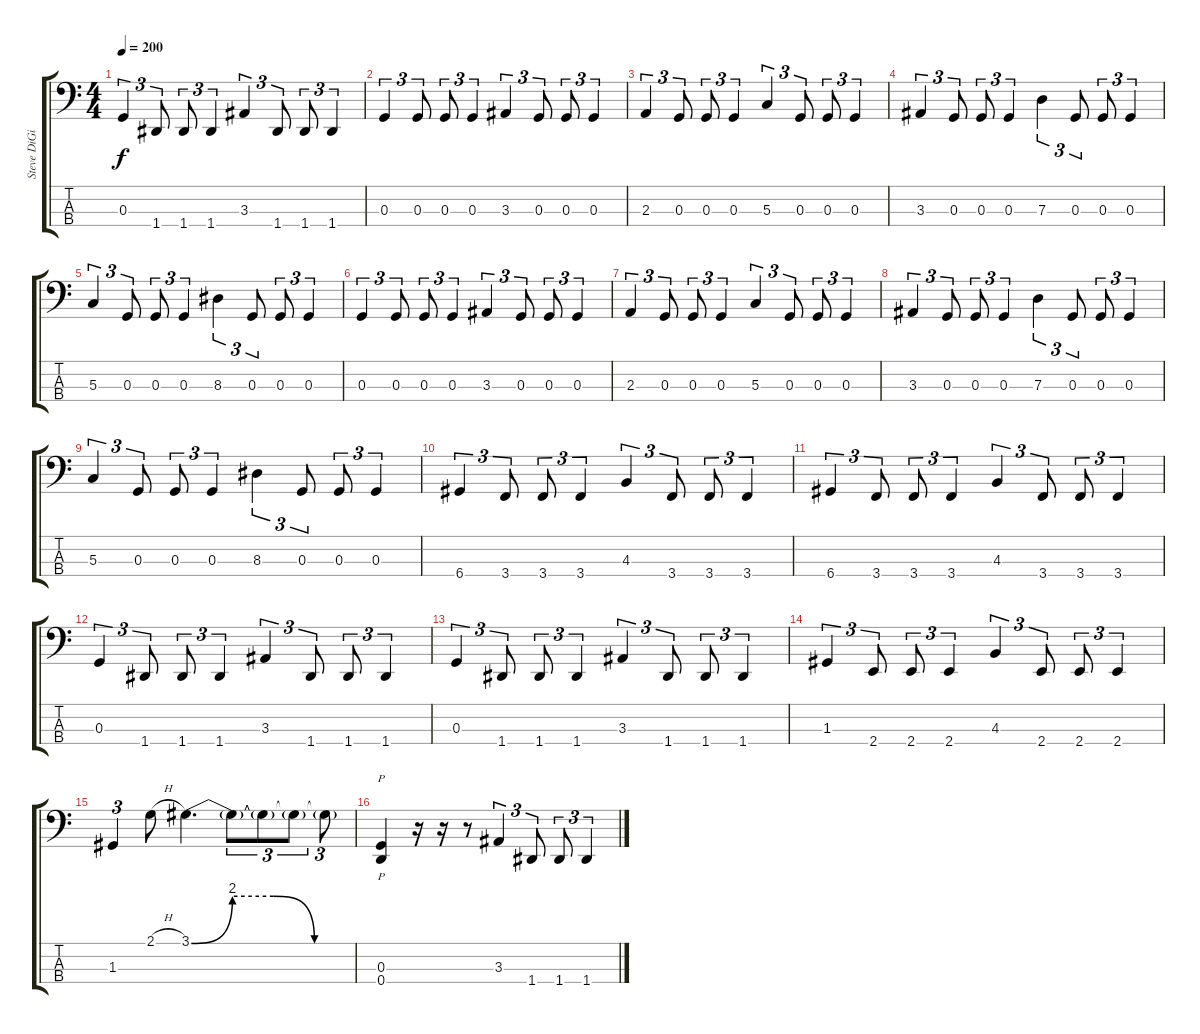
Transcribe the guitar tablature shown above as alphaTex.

\track ("Steve DiGiorgio" "Steve DiGi") {instrument fretlessbass}
\staff {score tabs}
\tuning (F2 C2 G1 D1) {hide}
\ts (4 4)
\tempo 200
\clef f4
\ks c
0.3.4{tu (3 2) dy f} 1.4.8{tu (3 2)} 1.4.8{tu (3 2)} 1.4.4{tu (3 2)} 3.3.4{tu (3 2)} 1.4.8{tu (3 2)} 1.4.8{tu (3 2)} 1.4.4{tu (3 2)} |
0.3.4{tu (3 2)} 0.3.8{tu (3 2)} 0.3.8{tu (3 2)} 0.3.4{tu (3 2)} 3.3.4{tu (3 2)} 0.3.8{tu (3 2)} 0.3.8{tu (3 2)} 0.3.4{tu (3 2)} |
2.3.4{tu (3 2)} 0.3.8{tu (3 2)} 0.3.8{tu (3 2)} 0.3.4{tu (3 2)} 5.3.4{tu (3 2)} 0.3.8{tu (3 2)} 0.3.8{tu (3 2)} 0.3.4{tu (3 2)} |
3.3.4{tu (3 2)} 0.3.8{tu (3 2)} 0.3.8{tu (3 2)} 0.3.4{tu (3 2)} 7.3.4{tu (3 2)} 0.3.8{tu (3 2)} 0.3.8{tu (3 2)} 0.3.4{tu (3 2)} |
5.3.4{tu (3 2)} 0.3.8{tu (3 2)} 0.3.8{tu (3 2)} 0.3.4{tu (3 2)} 8.3.4{tu (3 2)} 0.3.8{tu (3 2)} 0.3.8{tu (3 2)} 0.3.4{tu (3 2)} |
0.3.4{tu (3 2)} 0.3.8{tu (3 2)} 0.3.8{tu (3 2)} 0.3.4{tu (3 2)} 3.3.4{tu (3 2)} 0.3.8{tu (3 2)} 0.3.8{tu (3 2)} 0.3.4{tu (3 2)} |
2.3.4{tu (3 2)} 0.3.8{tu (3 2)} 0.3.8{tu (3 2)} 0.3.4{tu (3 2)} 5.3.4{tu (3 2)} 0.3.8{tu (3 2)} 0.3.8{tu (3 2)} 0.3.4{tu (3 2)} |
3.3.4{tu (3 2)} 0.3.8{tu (3 2)} 0.3.8{tu (3 2)} 0.3.4{tu (3 2)} 7.3.4{tu (3 2)} 0.3.8{tu (3 2)} 0.3.8{tu (3 2)} 0.3.4{tu (3 2)} |
5.3.4{tu (3 2)} 0.3.8{tu (3 2)} 0.3.8{tu (3 2)} 0.3.4{tu (3 2)} 8.3.4{tu (3 2)} 0.3.8{tu (3 2)} 0.3.8{tu (3 2)} 0.3.4{tu (3 2)} |
6.4.4{tu (3 2)} 3.4.8{tu (3 2)} 3.4.8{tu (3 2)} 3.4.4{tu (3 2)} 4.3.4{tu (3 2)} 3.4.8{tu (3 2)} 3.4.8{tu (3 2)} 3.4.4{tu (3 2)} |
6.4.4{tu (3 2)} 3.4.8{tu (3 2)} 3.4.8{tu (3 2)} 3.4.4{tu (3 2)} 4.3.4{tu (3 2)} 3.4.8{tu (3 2)} 3.4.8{tu (3 2)} 3.4.4{tu (3 2)} |
0.3.4{tu (3 2)} 1.4.8{tu (3 2)} 1.4.8{tu (3 2)} 1.4.4{tu (3 2)} 3.3.4{tu (3 2)} 1.4.8{tu (3 2)} 1.4.8{tu (3 2)} 1.4.4{tu (3 2)} |
0.3.4{tu (3 2)} 1.4.8{tu (3 2)} 1.4.8{tu (3 2)} 1.4.4{tu (3 2)} 3.3.4{tu (3 2)} 1.4.8{tu (3 2)} 1.4.8{tu (3 2)} 1.4.4{tu (3 2)} |
1.3.4{tu (3 2)} 2.4.8{tu (3 2)} 2.4.8{tu (3 2)} 2.4.4{tu (3 2)} 4.3.4{tu (3 2)} 2.4.8{tu (3 2)} 2.4.8{tu (3 2)} 2.4.4{tu (3 2)} |
1.3.4{tu (3 2)} 2.1{h}.8 3.1{be (custom 0 0 15 8 30 8 45 0 60 0)}.4{d} 3.1{t}.8{tu (3 2)} 3.1{t}.8{tu (3 2)} 3.1{t}.8{tu (3 2)} 3.1{t}.8{tu (3 2)} |
(0.3 0.4).4{p} r.16 r.16 r.8 3.3.4{tu (3 2)} 1.4.8{tu (3 2)} 1.4.8{tu (3 2)} 1.4.4{tu (3 2)}
